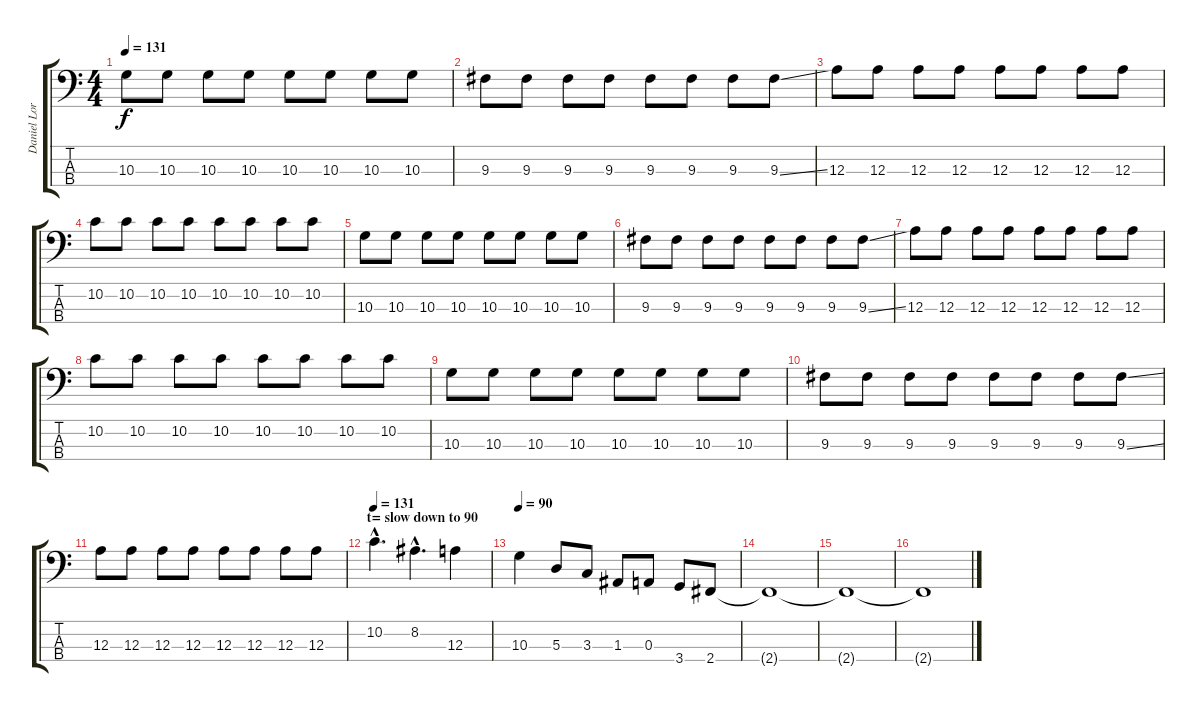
\track ("Daniel Lorca - Bass" "Daniel Lor") {instrument electricbasspick}
\staff {score tabs}
\tuning (G2 D2 A1 E1) {hide}
\ts (4 4)
\tempo 131
\clef f4
\ks c
10.3.8{dy f} 10.3.8 10.3.8 10.3.8 10.3.8 10.3.8 10.3.8 10.3.8 |
9.3.8 9.3.8 9.3.8 9.3.8 9.3.8 9.3.8 9.3.8 9.3{ss}.8 |
12.3.8 12.3.8 12.3.8 12.3.8 12.3.8 12.3.8 12.3.8 12.3.8 |
10.2.8 10.2.8 10.2.8 10.2.8 10.2.8 10.2.8 10.2.8 10.2.8 |
10.3.8 10.3.8 10.3.8 10.3.8 10.3.8 10.3.8 10.3.8 10.3.8 |
9.3.8 9.3.8 9.3.8 9.3.8 9.3.8 9.3.8 9.3.8 9.3{ss}.8 |
12.3.8 12.3.8 12.3.8 12.3.8 12.3.8 12.3.8 12.3.8 12.3.8 |
10.2.8 10.2.8 10.2.8 10.2.8 10.2.8 10.2.8 10.2.8 10.2.8 |
10.3.8 10.3.8 10.3.8 10.3.8 10.3.8 10.3.8 10.3.8 10.3.8 |
9.3.8 9.3.8 9.3.8 9.3.8 9.3.8 9.3.8 9.3.8 9.3{ss}.8 |
12.3.8 12.3.8 12.3.8 12.3.8 12.3.8 12.3.8 12.3.8 12.3.8 |
\section ("" "t= slow down to 90")
\tempo 131
10.2{hac}.4{d} 8.2{hac}.4{d} 12.3.4 |
\tempo 90
10.3.4 5.3.8 3.3.8 1.3.8 0.3.8 3.4.8 2.4.8 |
2.4{t}.1 |
2.4{t}.1 |
2.4{t}.1
